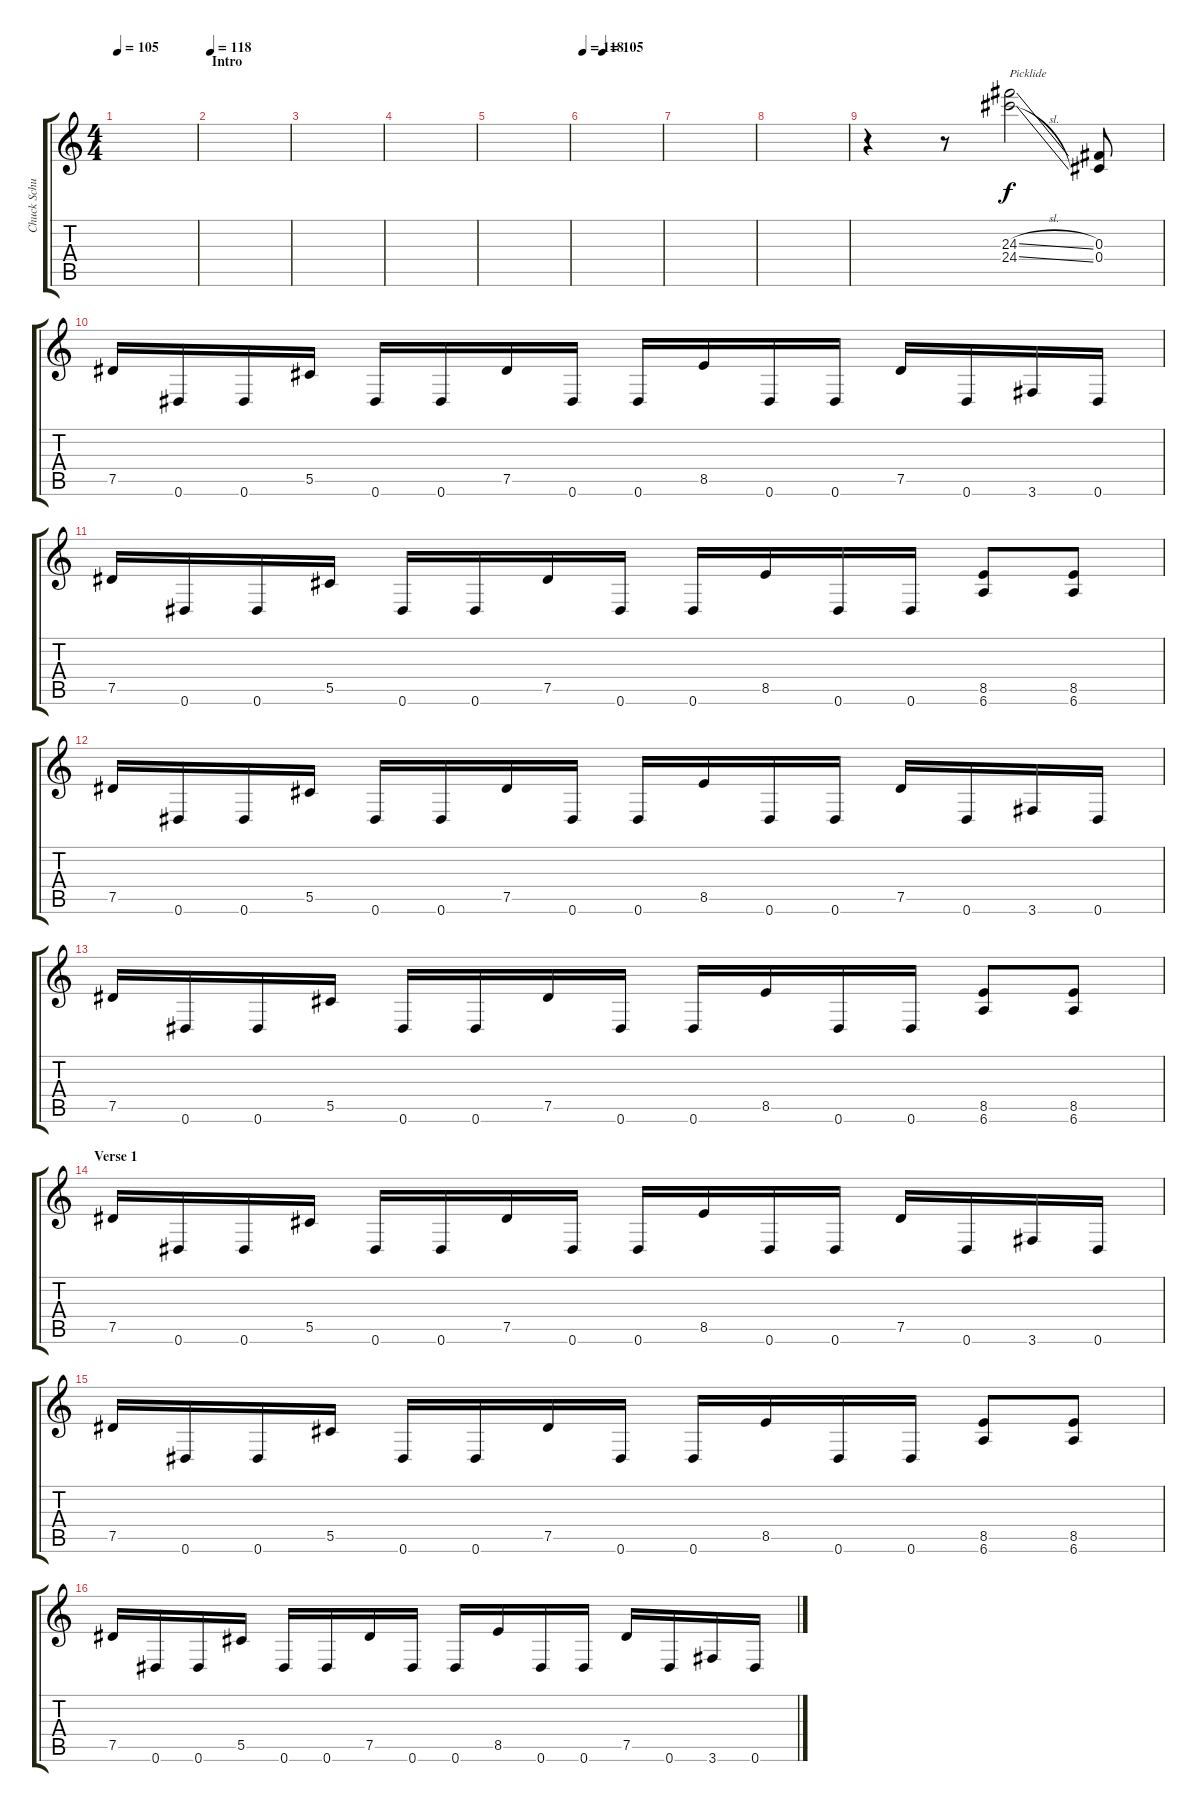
\track ("Chuck Schuldiner" "Chuck Schu") {instrument distortionguitar}
\staff {score tabs}
\tuning (Eb4 Bb3 Gb3 Db3 Ab2 Eb2) {hide}
\ts (4 4)
\tempo 105
\tempo 118
\tempo 105
\clef g2
\ks c
|
\section ("" "Intro")
\tempo 118
|
|
|
|
\tempo 118
\tempo (105 0.25)
|
|
|
r.4 r.8 (24.3{sl} 24.4{sl}).2{txt "Picklide"} (0.3 0.4).8 |
7.5.16 0.6.16 0.6.16 5.5.16 0.6.16 0.6.16 7.5.16 0.6.16 0.6.16 8.5.16 0.6.16 0.6.16 7.5.16 0.6.16 3.6.16 0.6.16 |
7.5.16 0.6.16 0.6.16 5.5.16 0.6.16 0.6.16 7.5.16 0.6.16 0.6.16 8.5.16 0.6.16 0.6.16 (8.5 6.6).8 (8.5 6.6).8 |
7.5.16 0.6.16 0.6.16 5.5.16 0.6.16 0.6.16 7.5.16 0.6.16 0.6.16 8.5.16 0.6.16 0.6.16 7.5.16 0.6.16 3.6.16 0.6.16 |
7.5.16 0.6.16 0.6.16 5.5.16 0.6.16 0.6.16 7.5.16 0.6.16 0.6.16 8.5.16 0.6.16 0.6.16 (8.5 6.6).8 (8.5 6.6).8 |
\section ("" "Verse 1")
7.5.16 0.6.16 0.6.16 5.5.16 0.6.16 0.6.16 7.5.16 0.6.16 0.6.16 8.5.16 0.6.16 0.6.16 7.5.16 0.6.16 3.6.16 0.6.16 |
7.5.16 0.6.16 0.6.16 5.5.16 0.6.16 0.6.16 7.5.16 0.6.16 0.6.16 8.5.16 0.6.16 0.6.16 (8.5 6.6).8 (8.5 6.6).8 |
7.5.16 0.6.16 0.6.16 5.5.16 0.6.16 0.6.16 7.5.16 0.6.16 0.6.16 8.5.16 0.6.16 0.6.16 7.5.16 0.6.16 3.6.16 0.6.16
